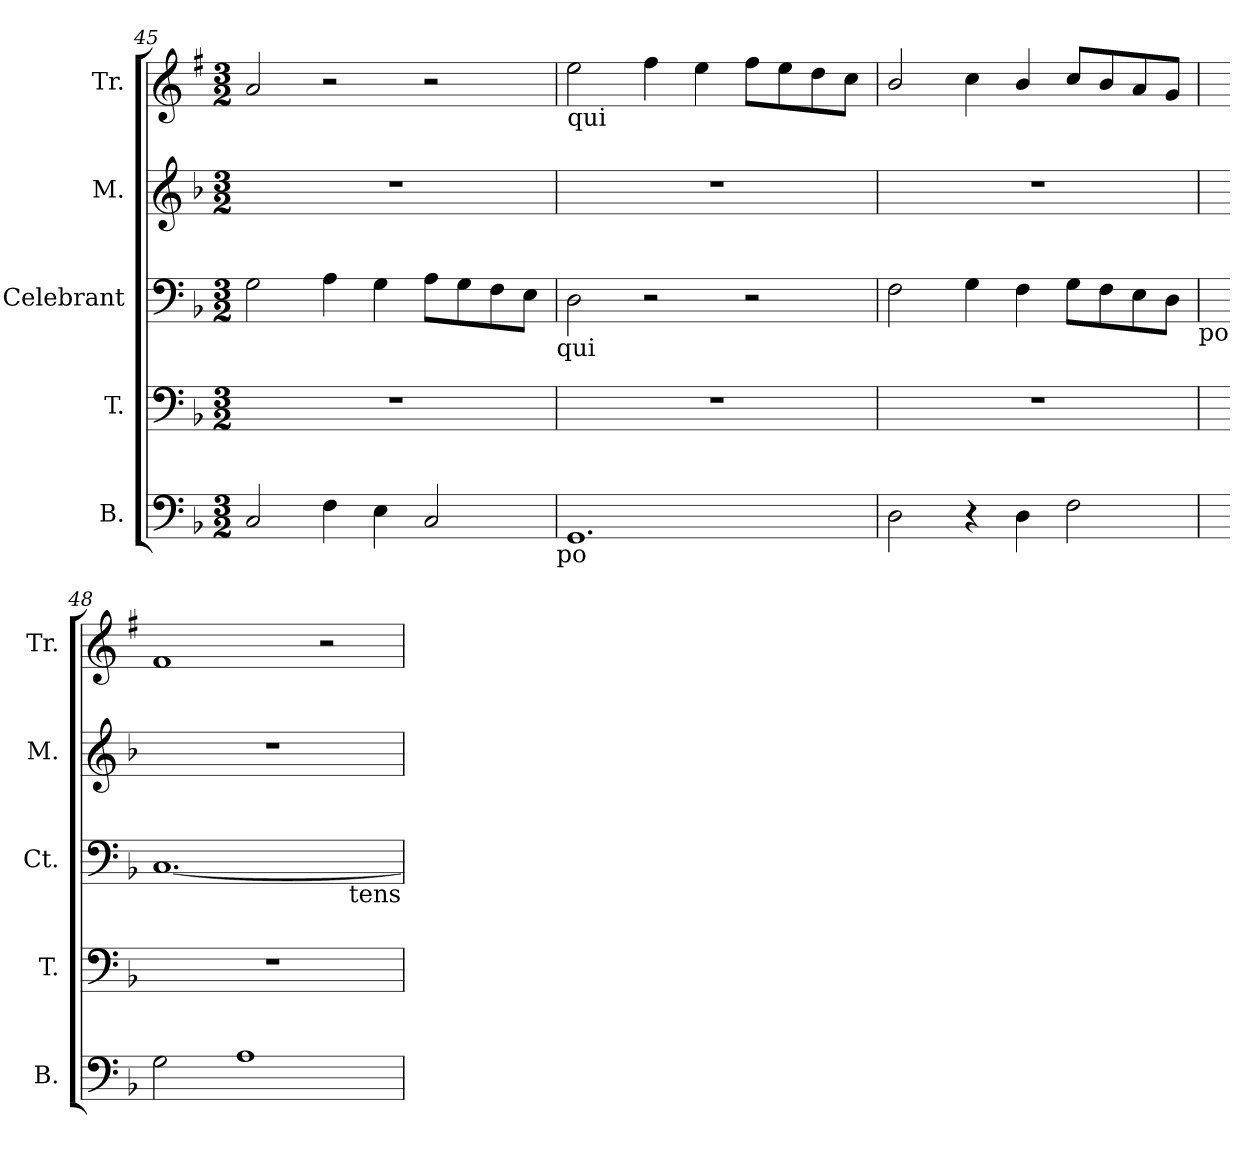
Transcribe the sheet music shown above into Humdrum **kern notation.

**kern	**kern	**kern	**kern	**kern
*part5	*part4	*part3	*part2	*part1
*staff5	*staff4	*staff3	*staff2	*staff1
*I"B.	*I"T.	*I"Celebrant	*I"M.	*I"Tr.
*I'B.	*I'T.	*I'Ct.	*I'M.	*I'Tr.
!!LO:LB:g=z
*clefF4	*clefF4	*clefF4	*clefG2	*clefG2
*	*	*	*	*ITrd1c2
*k[b-]	*k[b-]	*k[b-]	*k[b-]	*k[b-]
*F:	*F:	*F:	*F:	*F:
*M3/2	*M3/2	*M3/2	*M3/2	*M3/2
=45	=45	=45	=45	=45
2C/	1.r	2G\	1.r	2g/
4F\	.	4A\	.	2r
4E\	.	4G\	.	.
2C/	.	8A\L	.	2r
.	.	8G\	.	.
.	.	8F\	.	.
.	.	8E\J	.	.
!	!	!LO:TX:b:t=qui	!	!
!LO:TX:b:t=po	!	!	!	!
=46	=46	=46	=46	=46
!	!	!	!	!LO:TX:b:t=qui
1.GG	1.r	2D\	1.r	2dd\
.	.	2r	.	4ee\
.	.	.	.	4dd\
.	.	2r	.	8ee\L
.	.	.	.	8dd\
.	.	.	.	8cc\
.	.	.	.	8b-\J
=47	=47	=47	=47	=47
2D\	1.r	2F\	1.r	2a/
4r	.	4G\	.	4b-\
4D\	.	4F\	.	4a/
2F\	.	8G\L	.	8b-/L
.	.	8F\	.	8a/
.	.	8E\	.	8g/
.	.	8D\J	.	8f/J
!	!	!LO:TX:b:t=po	!	!
=48	=48	=48	=48	=48
2G\	1.r	[<1.C	1.r	1e
1A	.	.	.	.
.	.	.	.	2r
!	!	!LO:TX:b:t=tens	!	!
=	=	=	=	=
*-	*-	*-	*-	*-
